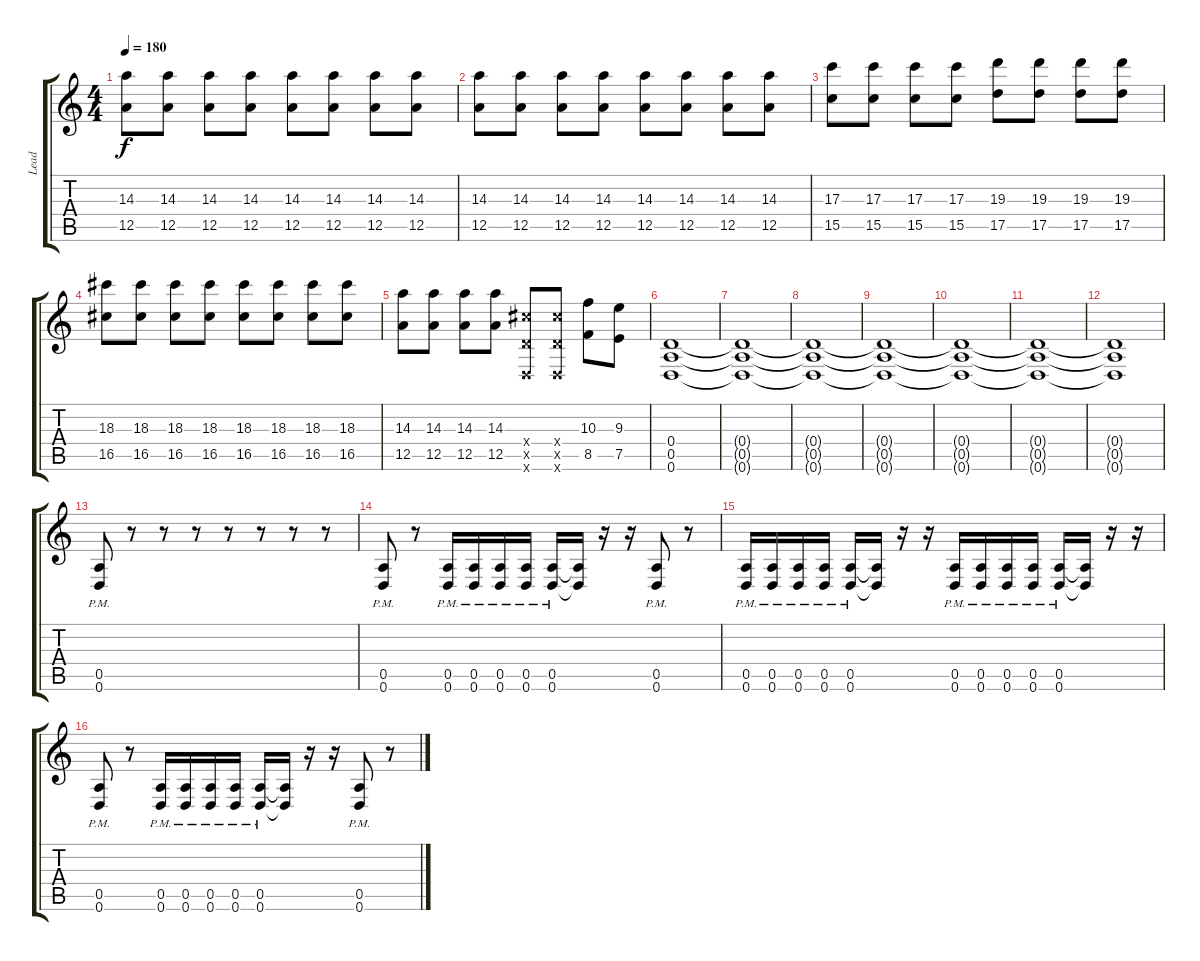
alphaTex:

\track ("Lead" "Lead") {instrument distortionguitar}
\staff {score tabs}
\tuning (E4 B3 G3 D3 A2 D2) {hide}
\ts (4 4)
\tempo 180
\clef g2
\ks c
(14.3 12.5).8{dy f} (14.3 12.5).8 (14.3 12.5).8 (14.3 12.5).8 (14.3 12.5).8 (14.3 12.5).8 (14.3 12.5).8 (14.3 12.5).8 |
(14.3 12.5).8 (14.3 12.5).8 (14.3 12.5).8 (14.3 12.5).8 (14.3 12.5).8 (14.3 12.5).8 (14.3 12.5).8 (14.3 12.5).8 |
(17.3 15.5).8 (17.3 15.5).8 (17.3 15.5).8 (17.3 15.5).8 (19.3 17.5).8 (19.3 17.5).8 (19.3 17.5).8 (19.3 17.5).8 |
(18.3 16.5).8 (18.3 16.5).8 (18.3 16.5).8 (18.3 16.5).8 (18.3 16.5).8 (18.3 16.5).8 (18.3 16.5).8 (18.3 16.5).8 |
(14.3 12.5).8 (14.3 12.5).8 (14.3 12.5).8 (14.3 12.5).8 (0.4{x} 16.5{x} 0.6{x}).8 (0.4{x} 16.5{x} 0.6{x}).8 (10.3 8.5).8 (9.3 7.5).8 |
(0.4 0.5 0.6).1 |
(0.4{t} 0.5{t} 0.6{t}).1 |
(0.4{t} 0.5{t} 0.6{t}).1 |
(0.4{t} 0.5{t} 0.6{t}).1 |
(0.4{t} 0.5{t} 0.6{t}).1 |
(0.4{t} 0.5{t} 0.6{t}).1 |
(0.4{t} 0.5{t} 0.6{t}).1 |
(0.5{pm} 0.6{pm}).8 r.8 r.8 r.8 r.8 r.8 r.8 r.8 |
(0.5{pm} 0.6{pm}).8 r.8 (0.5{pm} 0.6{pm}).16 (0.5{pm} 0.6{pm}).16 (0.5{pm} 0.6{pm}).16 (0.5{pm} 0.6{pm}).16 (0.5{pm} 0.6{pm}).16 (0.5{t} 0.6{t}).16 r.16 r.16 (0.5{pm} 0.6{pm}).8 r.8 |
(0.5{pm} 0.6{pm}).16 (0.5{pm} 0.6{pm}).16 (0.5{pm} 0.6{pm}).16 (0.5{pm} 0.6{pm}).16 (0.5{pm} 0.6{pm}).16 (0.5{t} 0.6{t}).16 r.16 r.16 (0.5{pm} 0.6{pm}).16 (0.5{pm} 0.6{pm}).16 (0.5{pm} 0.6{pm}).16 (0.5{pm} 0.6{pm}).16 (0.5{pm} 0.6{pm}).16 (0.5{t} 0.6{t}).16 r.16 r.16 |
(0.5{pm} 0.6{pm}).8 r.8 (0.5{pm} 0.6{pm}).16 (0.5{pm} 0.6{pm}).16 (0.5{pm} 0.6{pm}).16 (0.5{pm} 0.6{pm}).16 (0.5{pm} 0.6{pm}).16 (0.5{t} 0.6{t}).16 r.16 r.16 (0.5{pm} 0.6{pm}).8 r.8
